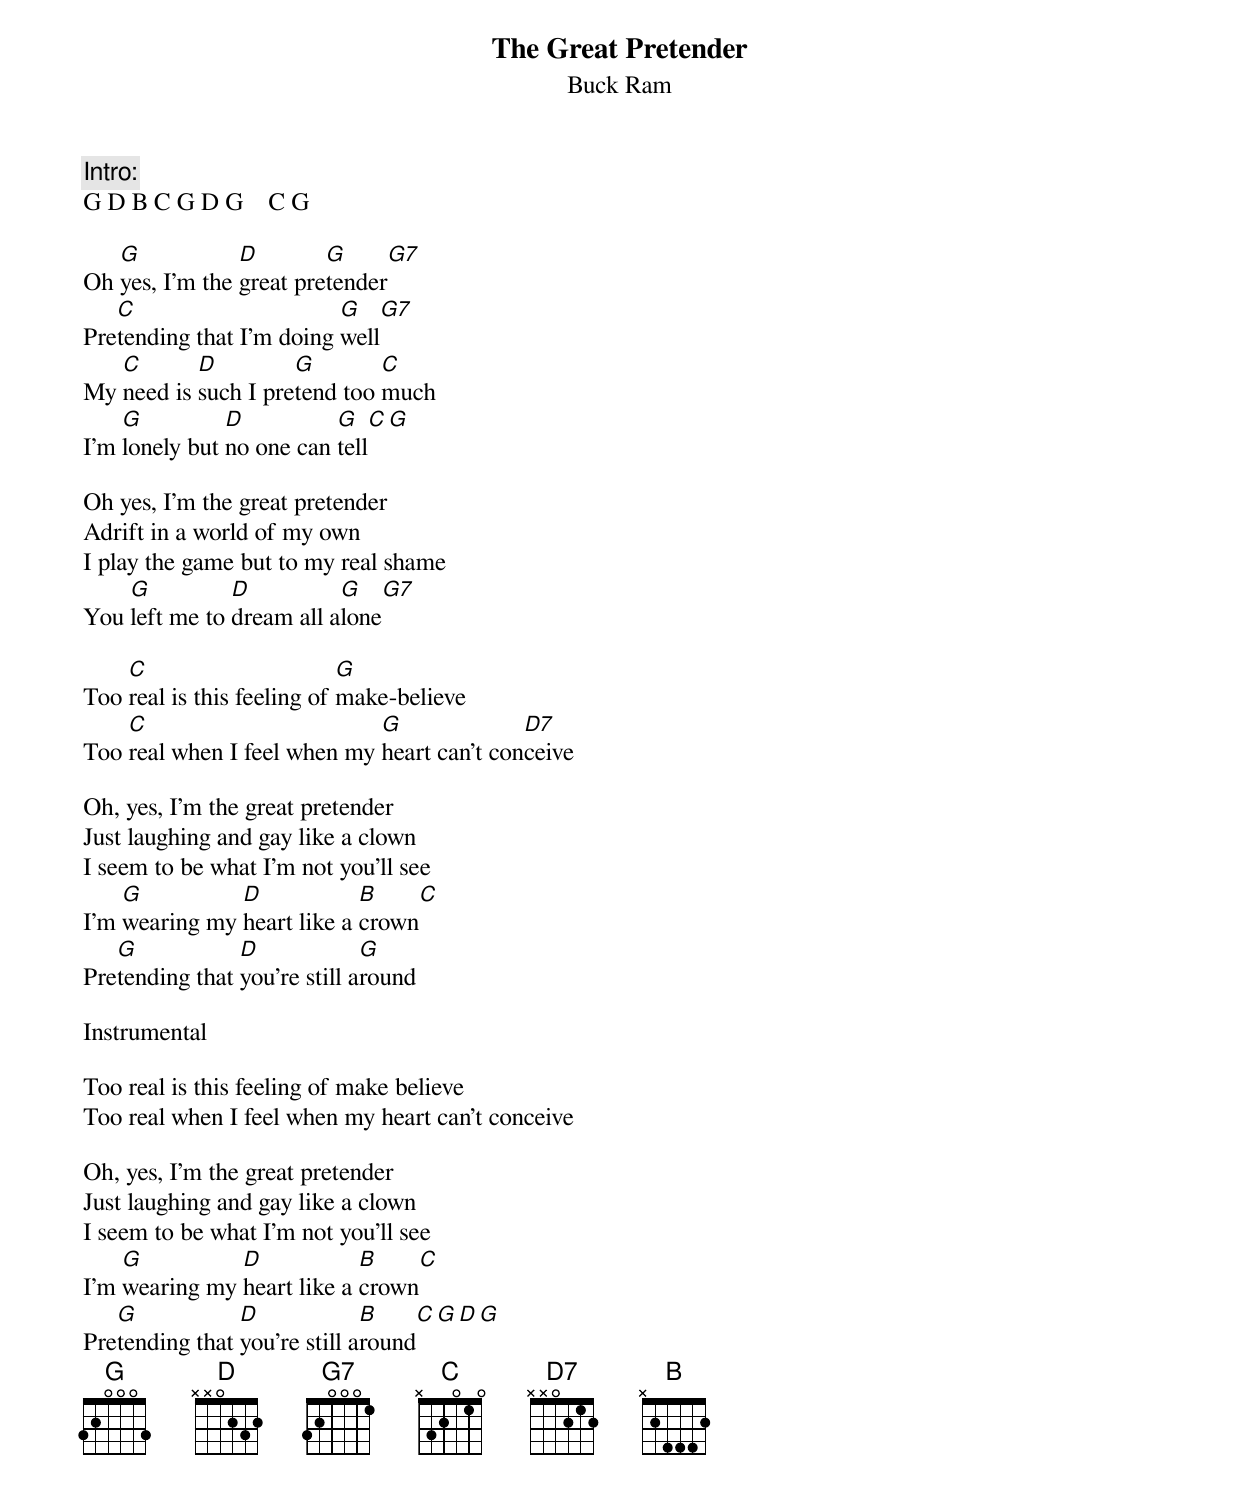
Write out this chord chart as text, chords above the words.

The Great Pretender
Buck Ram
Intro:
G D B C G D G    C G

   G            D        G     G7
Oh yes, I'm the great pretender
   C                      G     G7
Pretending that I'm doing well
   C       D         G        C
My need is such I pretend too much
    G          D          G      C G
I'm lonely but no one can tell

Oh yes, I'm the great pretender
Adrift in a world of my own
I play the game but to my real shame
    G          D          G      G7
You left me to dream all alone

    C                       G
Too real is this feeling of make-believe
    C                        G              D7
Too real when I feel when my heart can't conceive

Oh, yes, I'm the great pretender
Just laughing and gay like a clown
I seem to be what I'm not you'll see
    G          D            B     C
I'm wearing my heart like a crown
   G            D             G
Pretending that you're still around

Instrumental

Too real is this feeling of make believe
Too real when I feel when my heart can't conceive

Oh, yes, I'm the great pretender
Just laughing and gay like a clown
I seem to be what I'm not you'll see
    G          D            B      C
I'm wearing my heart like a crown
   G            D             B     C       G  D  G
Pretending that you're still around
